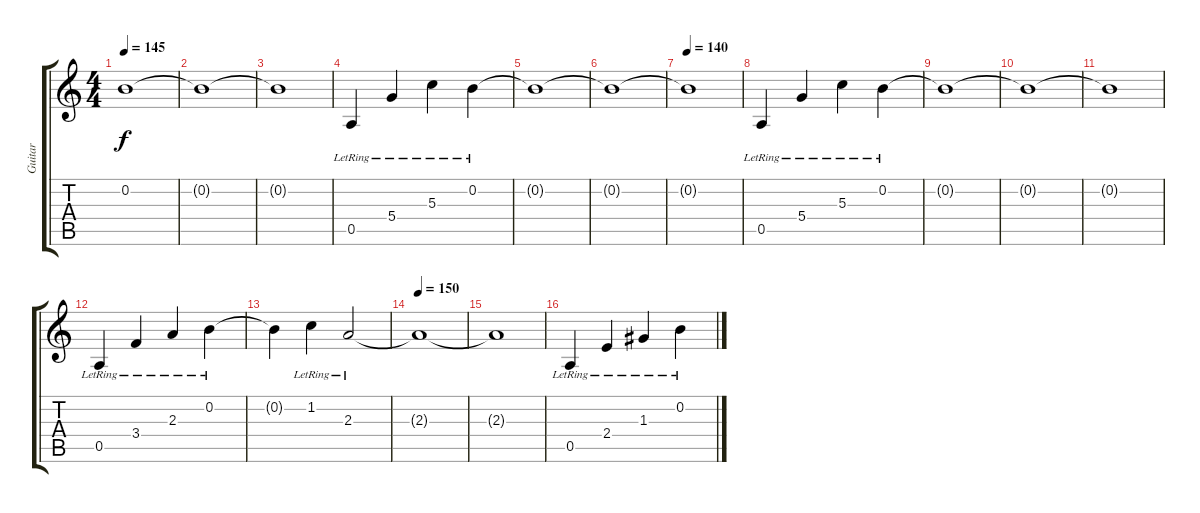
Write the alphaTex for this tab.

\track ("Guitar" "Guitar") {instrument electricguitarclean}
\staff {score tabs}
\tuning (E4 B3 G3 D3 A2 E2) {hide}
\ts (4 4)
\tempo 145
\clef g2
\ks c
0.2{t}.1{dy f} |
0.2{t}.1 |
0.2{t}.1 |
0.5{lr}.4 5.4{lr}.4 5.3{lr}.4 0.2{lr}.4 |
0.2{t}.1 |
0.2{t}.1 |
\tempo 140
0.2{t}.1 |
0.5{lr}.4 5.4{lr}.4 5.3{lr}.4 0.2{lr}.4 |
0.2{t}.1 |
0.2{t}.1 |
0.2{t}.1 |
0.5{lr}.4 3.4{lr}.4 2.3{lr}.4 0.2{lr}.4 |
0.2{t}.4 1.2{lr}.4 2.3{lr}.2 |
\tempo 150
2.3{t}.1 |
2.3{t}.1 |
0.5{lr}.4 2.4{lr}.4 1.3{lr}.4 0.2{lr}.4
